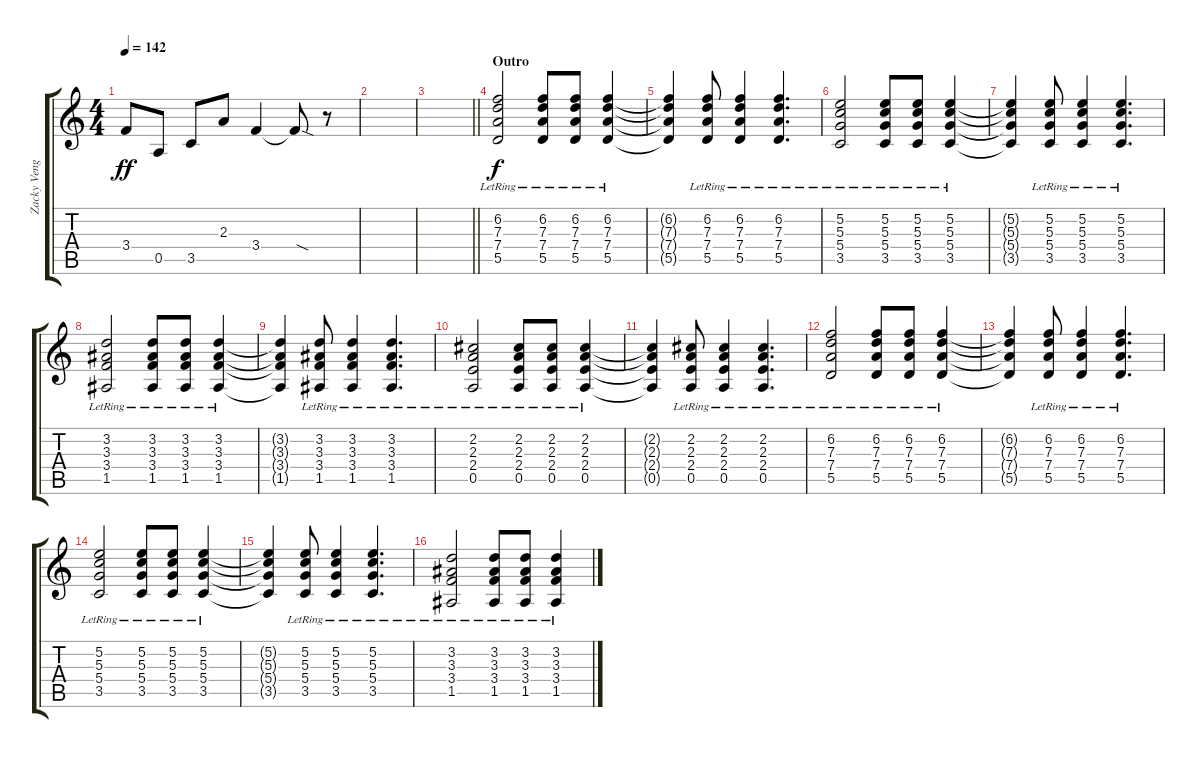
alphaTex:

\track ("Zacky Vengeance Clean/Lead" "Zacky Veng") {instrument distortionguitar}
\staff {score tabs}
\tuning (E4 B3 G3 D3 A2 D2) {hide}
\ts (4 4)
\tempo 142
\clef g2
\ks c
3.4{t}.8{dy ff} 0.5.8 3.5.8 2.3.8 3.4.4 3.4{sod t}.8 r.8 |
|
\barLineRight lightlight
|
\section ("" "Outro")
(6.2{lr} 7.3{lr} 7.4{lr} 5.5{lr}).2{dy f volume 10 instrument electricguitarjazz} (6.2{lr} 7.3{lr} 7.4{lr} 5.5{lr}).8 (6.2{lr} 7.3{lr} 7.4{lr} 5.5{lr}).8 (6.2{lr} 7.3{lr} 7.4{lr} 5.5{lr}).4 |
(6.2{t} 7.3{t} 7.4{t} 5.5{t}).4 (6.2{lr} 7.3{lr} 7.4{lr} 5.5{lr}).8 (6.2{lr} 7.3{lr} 7.4{lr} 5.5{lr}).4 (6.2{lr} 7.3{lr} 7.4{lr} 5.5{lr}).4{d} |
(5.2{lr} 5.3{lr} 5.4{lr} 3.5{lr}).2 (5.2{lr} 5.3{lr} 5.4{lr} 3.5{lr}).8 (5.2{lr} 5.3{lr} 5.4{lr} 3.5{lr}).8 (5.2{lr} 5.3{lr} 5.4{lr} 3.5{lr}).4 |
(5.2{t} 5.3{t} 5.4{t} 3.5{t}).4 (5.2{lr} 5.3{lr} 5.4{lr} 3.5{lr}).8 (5.2{lr} 5.3{lr} 5.4{lr} 3.5{lr}).4 (5.2{lr} 5.3{lr} 5.4{lr} 3.5{lr}).4{d} |
(3.2{lr} 3.3{lr} 3.4{lr} 1.5{lr}).2 (3.2{lr} 3.3{lr} 3.4{lr} 1.5{lr}).8 (3.2{lr} 3.3{lr} 3.4{lr} 1.5{lr}).8 (3.2{lr} 3.3{lr} 3.4{lr} 1.5{lr}).4 |
(3.2{t} 3.3{t} 3.4{t} 1.5{t}).4 (3.2{lr} 3.3{lr} 3.4{lr} 1.5{lr}).8 (3.2{lr} 3.3{lr} 3.4{lr} 1.5{lr}).4 (3.2{lr} 3.3{lr} 3.4{lr} 1.5{lr}).4{d} |
(2.2{lr} 2.3{lr} 2.4{lr} 0.5{lr}).2 (2.2{lr} 2.3{lr} 2.4{lr} 0.5{lr}).8 (2.2{lr} 2.3{lr} 2.4{lr} 0.5{lr}).8 (2.2{lr} 2.3{lr} 2.4{lr} 0.5{lr}).4 |
(2.2{t} 2.3{t} 2.4{t} 0.5{t}).4 (2.2{lr} 2.3{lr} 2.4{lr} 0.5{lr}).8 (2.2{lr} 2.3{lr} 2.4{lr} 0.5{lr}).4 (2.2{lr} 2.3{lr} 2.4{lr} 0.5{lr}).4{d} |
(6.2{lr} 7.3{lr} 7.4{lr} 5.5{lr}).2 (6.2{lr} 7.3{lr} 7.4{lr} 5.5{lr}).8 (6.2{lr} 7.3{lr} 7.4{lr} 5.5{lr}).8 (6.2{lr} 7.3{lr} 7.4{lr} 5.5{lr}).4 |
(6.2{t} 7.3{t} 7.4{t} 5.5{t}).4 (6.2{lr} 7.3{lr} 7.4{lr} 5.5{lr}).8 (6.2{lr} 7.3{lr} 7.4{lr} 5.5{lr}).4 (6.2{lr} 7.3{lr} 7.4{lr} 5.5{lr}).4{d} |
(5.2{lr} 5.3{lr} 5.4{lr} 3.5{lr}).2 (5.2{lr} 5.3{lr} 5.4{lr} 3.5{lr}).8 (5.2{lr} 5.3{lr} 5.4{lr} 3.5{lr}).8 (5.2{lr} 5.3{lr} 5.4{lr} 3.5{lr}).4 |
(5.2{t} 5.3{t} 5.4{t} 3.5{t}).4 (5.2{lr} 5.3{lr} 5.4{lr} 3.5{lr}).8 (5.2{lr} 5.3{lr} 5.4{lr} 3.5{lr}).4 (5.2{lr} 5.3{lr} 5.4{lr} 3.5{lr}).4{d} |
(3.2{lr} 3.3{lr} 3.4{lr} 1.5{lr}).2 (3.2{lr} 3.3{lr} 3.4{lr} 1.5{lr}).8 (3.2{lr} 3.3{lr} 3.4{lr} 1.5{lr}).8 (3.2{lr} 3.3{lr} 3.4{lr} 1.5{lr}).4
